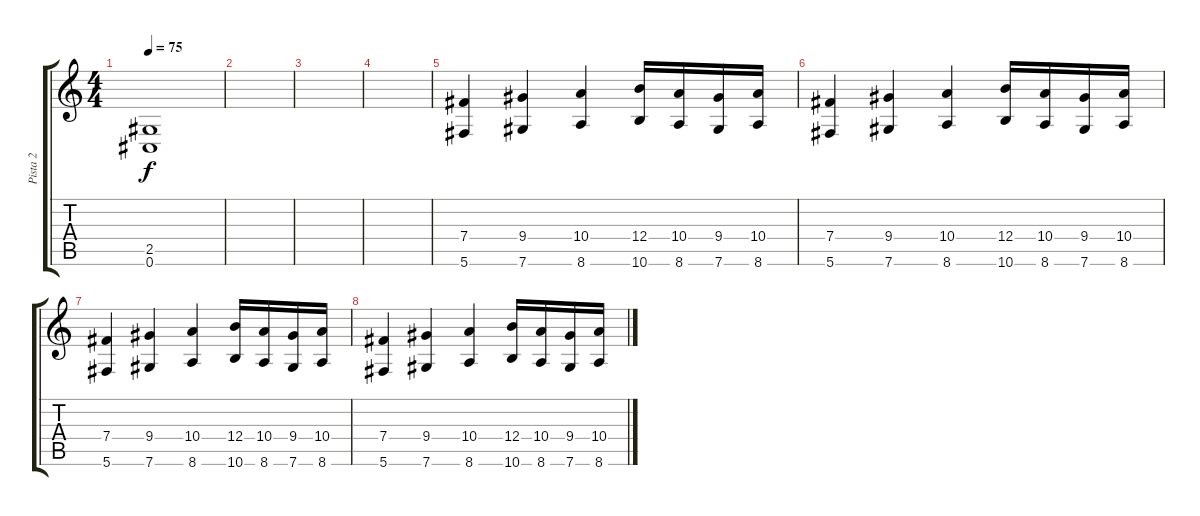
\track ("Pista 2" "Pista 2") {instrument distortionguitar}
\staff {score tabs}
\tuning (Db4 Ab3 E3 B2 Gb2 Db2) {hide}
\ts (4 4)
\tempo 75
\clef g2
\ks c
(2.5 0.6).1{dy f} |
|
|
|
(7.4 5.6).4 (9.4 7.6).4 (10.4 8.6).4 (12.4 10.6).16 (10.4 8.6).16 (9.4 7.6).16 (10.4 8.6).16 |
(7.4 5.6).4 (9.4 7.6).4 (10.4 8.6).4 (12.4 10.6).16 (10.4 8.6).16 (9.4 7.6).16 (10.4 8.6).16 |
(7.4 5.6).4 (9.4 7.6).4 (10.4 8.6).4 (12.4 10.6).16 (10.4 8.6).16 (9.4 7.6).16 (10.4 8.6).16 |
(7.4 5.6).4 (9.4 7.6).4 (10.4 8.6).4 (12.4 10.6).16 (10.4 8.6).16 (9.4 7.6).16 (10.4 8.6).16
